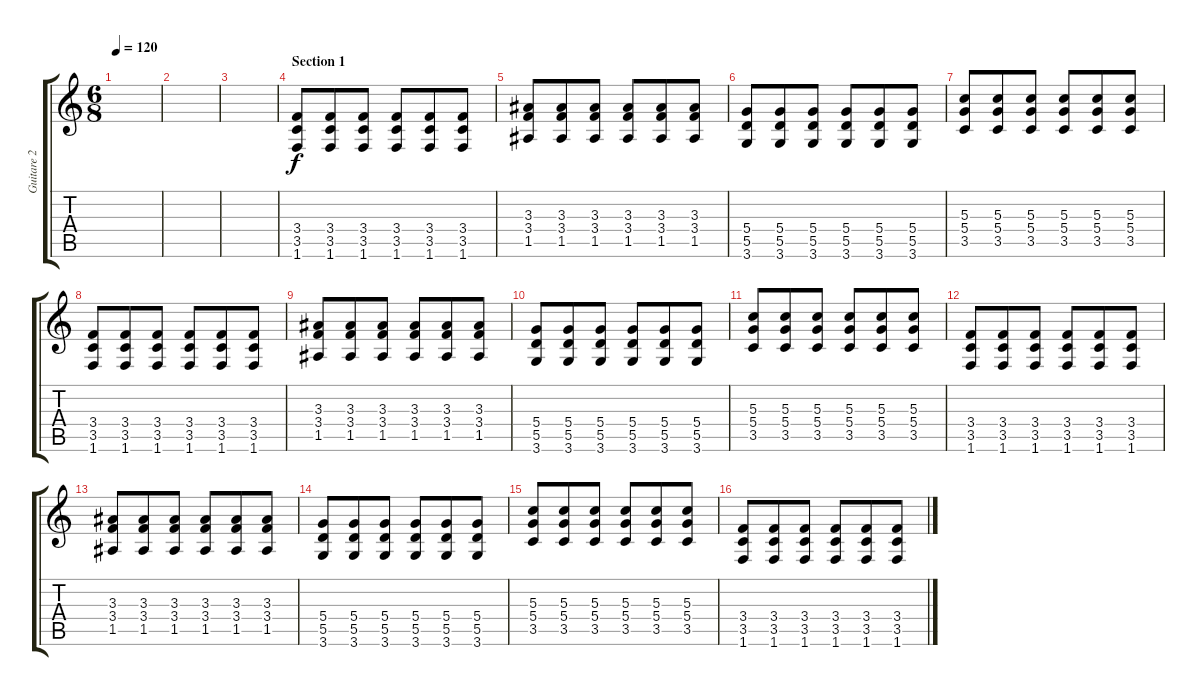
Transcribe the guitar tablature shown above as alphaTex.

\track ("Guitare 2" "Guitare 2") {instrument overdrivenguitar}
\staff {score tabs}
\tuning (E4 B3 G3 D3 A2 E2) {hide}
\ts (6 8)
\tempo 120
\clef g2
\ks c
|
|
|
\section ("" "Section 1")
(3.4 3.5 1.6).8{instrument overdrivenguitar} (3.4 3.5 1.6).8 (3.4 3.5 1.6).8 (3.4 3.5 1.6).8 (3.4 3.5 1.6).8 (3.4 3.5 1.6).8 |
(3.3 3.4 1.5).8 (3.3 3.4 1.5).8 (3.3 3.4 1.5).8 (3.3 3.4 1.5).8 (3.3 3.4 1.5).8 (3.3 3.4 1.5).8 |
(5.4 5.5 3.6).8 (5.4 5.5 3.6).8 (5.4 5.5 3.6).8 (5.4 5.5 3.6).8 (5.4 5.5 3.6).8 (5.4 5.5 3.6).8 |
(5.3 5.4 3.5).8 (5.3 5.4 3.5).8 (5.3 5.4 3.5).8 (5.3 5.4 3.5).8 (5.3 5.4 3.5).8 (5.3 5.4 3.5).8 |
(3.4 3.5 1.6).8 (3.4 3.5 1.6).8 (3.4 3.5 1.6).8 (3.4 3.5 1.6).8 (3.4 3.5 1.6).8 (3.4 3.5 1.6).8 |
(3.3 3.4 1.5).8 (3.3 3.4 1.5).8 (3.3 3.4 1.5).8 (3.3 3.4 1.5).8 (3.3 3.4 1.5).8 (3.3 3.4 1.5).8 |
(5.4 5.5 3.6).8 (5.4 5.5 3.6).8 (5.4 5.5 3.6).8 (5.4 5.5 3.6).8 (5.4 5.5 3.6).8 (5.4 5.5 3.6).8 |
(5.3 5.4 3.5).8 (5.3 5.4 3.5).8 (5.3 5.4 3.5).8 (5.3 5.4 3.5).8 (5.3 5.4 3.5).8 (5.3 5.4 3.5).8 |
(3.4 3.5 1.6).8 (3.4 3.5 1.6).8 (3.4 3.5 1.6).8 (3.4 3.5 1.6).8 (3.4 3.5 1.6).8 (3.4 3.5 1.6).8 |
(3.3 3.4 1.5).8 (3.3 3.4 1.5).8 (3.3 3.4 1.5).8 (3.3 3.4 1.5).8 (3.3 3.4 1.5).8 (3.3 3.4 1.5).8 |
(5.4 5.5 3.6).8 (5.4 5.5 3.6).8 (5.4 5.5 3.6).8 (5.4 5.5 3.6).8 (5.4 5.5 3.6).8 (5.4 5.5 3.6).8 |
(5.3 5.4 3.5).8 (5.3 5.4 3.5).8 (5.3 5.4 3.5).8 (5.3 5.4 3.5).8 (5.3 5.4 3.5).8 (5.3 5.4 3.5).8 |
(3.4 3.5 1.6).8 (3.4 3.5 1.6).8 (3.4 3.5 1.6).8 (3.4 3.5 1.6).8 (3.4 3.5 1.6).8 (3.4 3.5 1.6).8
